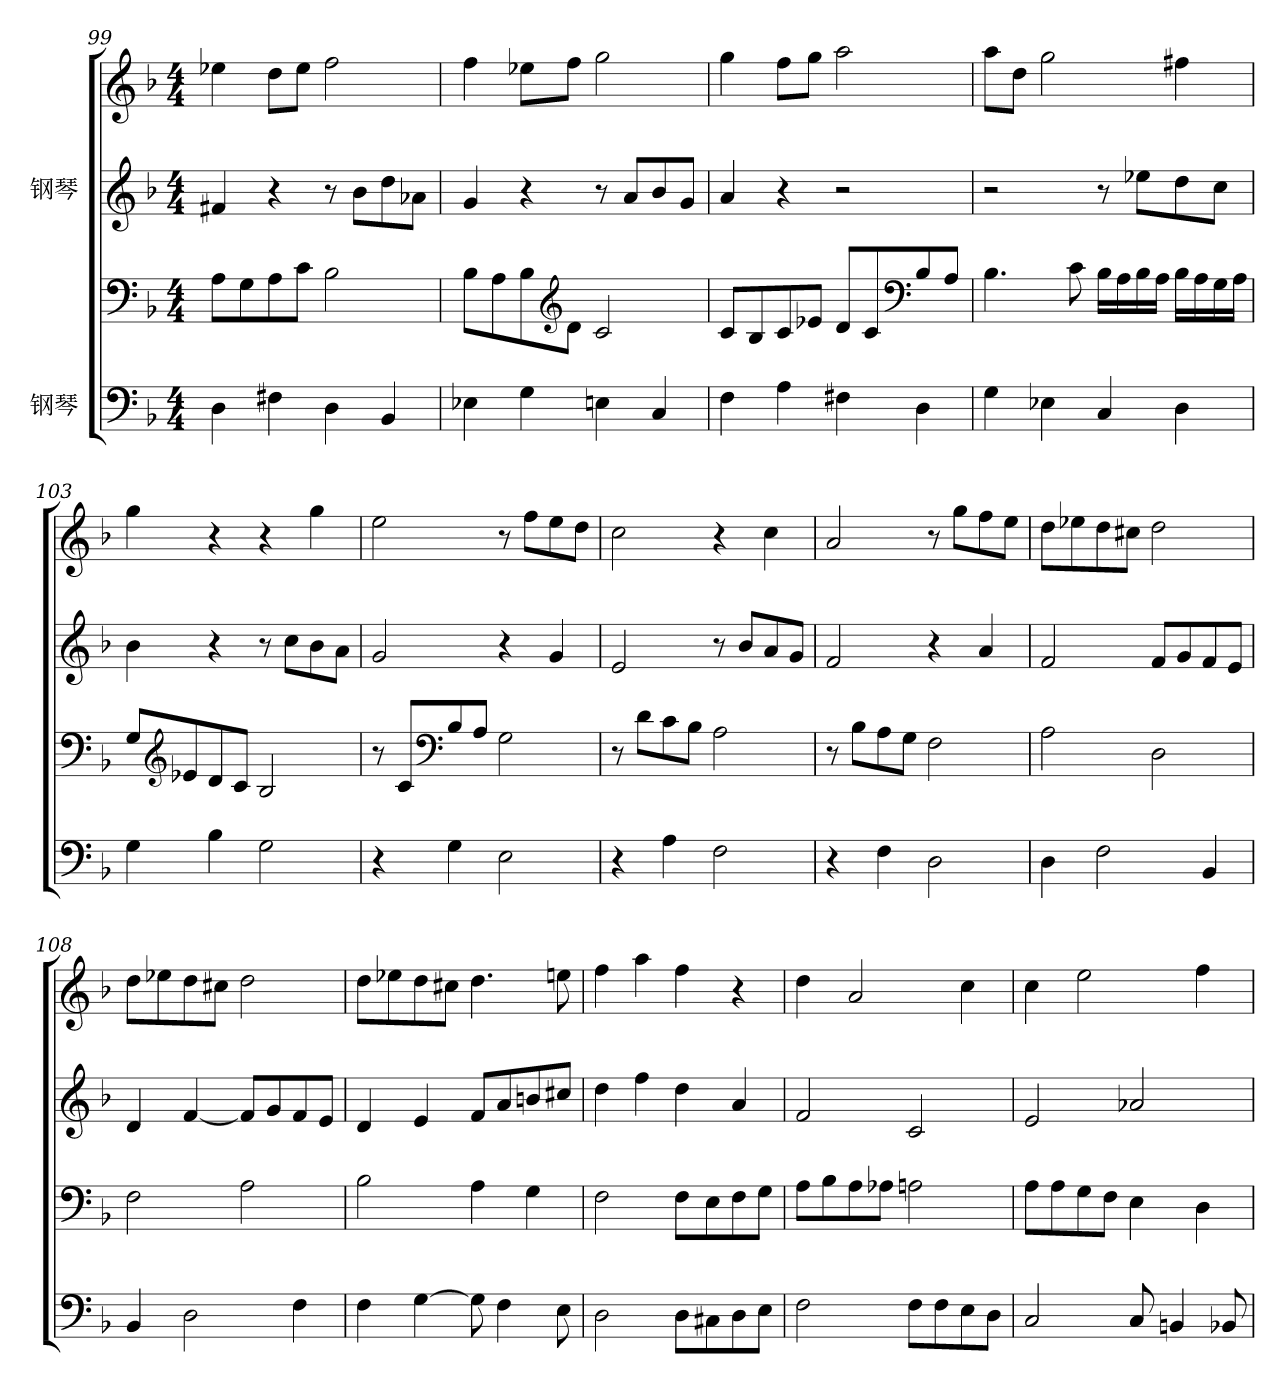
**kern	**kern	**kern	**kern
*part2	*part2	*part1	*part1
*staff4	*staff3	*staff2	*staff1
*I"钢琴	*	*I"钢琴	*
*clefF4	*clefF4	*clefG2	*clefG2
*k[b-]	*k[b-]	*k[b-]	*k[b-]
*M4/4	*M4/4	*M4/4	*M4/4
=99	=99	=99	=99
4D\	8A\L	4f#X/	4ee-X\
.	8G\	.	.
4F#X\	8A\	4r	8dd\L
.	8c\J	.	8ee-\J
4D\	2B-\	8r	2ff\
.	.	8b-\L	.
4BB-/	.	8dd\	.
.	.	8a-X\J	.
!!LO:LB:g=z
=100	=100	=100	=100
4E-X\	8B-\L	4g/	4ff\
.	8A\	.	.
4G\	8B-\	4r	8ee-X\L
*	*clefG2	*	*
.	8d\J	.	8ff\J
4En\	2c/	8r	2gg\
.	.	8a/L	.
4C/	.	8b-/	.
.	.	8g/J	.
=101	=101	=101	=101
4F\	8c/L	4a/	4gg\
.	8B-/	.	.
4A\	8c/	4r	8ff\L
.	8e-X/J	.	8gg\J
4F#X\	8d/L	2r	2aa\
.	8c/	.	.
*	*clefF4	*	*
4D\	8B-/	.	.
.	8A/J	.	.
=102	=102	=102	=102
4G\	4.B-\	2r	8aa\L
.	.	.	8dd\J
4E-X\	.	.	2gg\
.	8c\	.	.
4C/	16B-\LL	8r	.
.	16A\	.	.
.	16B-\	8ee-X\L	.
.	16A\JJ	.	.
4D\	16B-\LL	8dd\	4ff#X\
.	16A\	.	.
.	16G\	8cc\J	.
.	16A\JJ	.	.
!!LO:LB:g=z
=103	=103	=103	=103
4G\	8G/L	4b-\	4gg\
*	*clefG2	*	*
.	8e-X/	.	.
4B-\	8d/	4r	4r
.	8c/J	.	.
2G\	2B-/	8r	4r
.	.	8cc\L	.
.	.	8b-\	4gg\
.	.	8a\J	.
=104	=104	=104	=104
4r	8r	2g/	2ee\
.	8c/L	.	.
*	*clefF4	*	*
4G\	8B-/	.	.
.	8A/J	.	.
2E\	2G\	4r	8r
.	.	.	8ff\L
.	.	4g/	8ee\
.	.	.	8dd\J
=105	=105	=105	=105
4r	8r	2e/	2cc\
.	8d\L	.	.
4A\	8c\	.	.
.	8B-\J	.	.
2F\	2A\	8r	4r
.	.	8b-/L	.
.	.	8a/	4cc\
.	.	8g/J	.
=106	=106	=106	=106
4r	8r	2f/	2a/
.	8B-\L	.	.
4F\	8A\	.	.
.	8G\J	.	.
2D\	2F\	4r	8r
.	.	.	8gg\L
.	.	4a/	8ff\
.	.	.	8ee\J
!!LO:PB:g=z
=107	=107	=107	=107
4D\	2A\	2f/	8dd\L
.	.	.	8ee-X\
2F\	.	.	8dd\
.	.	.	8cc#X\J
.	2D\	8f/L	2dd\
.	.	8g/	.
4BB-/	.	8f/	.
.	.	8e/J	.
=108	=108	=108	=108
4BB-/	2F\	4d/	8dd\L
.	.	.	8ee-X\
2D\	.	[4f/	8dd\
.	.	.	8cc#X\J
.	2A\	8f/L]	2dd\
.	.	8g/	.
4F\	.	8f/	.
.	.	8e/J	.
=109	=109	=109	=109
4F\	2B-\	4d/	8dd\L
.	.	.	8ee-X\
[4G\	.	4e/	8dd\
.	.	.	8cc#X\J
8G\]	4A\	8f/L	4.dd\
4F\	.	8a/	.
.	4G\	8bn/	.
8E\	.	8cc#X/J	8een\
=110	=110	=110	=110
2D\	2F\	4dd\	4ff\
.	.	4ff\	4aa\
8D\L	8F\L	4dd\	4ff\
8C#X\	8E\	.	.
8D\	8F\	4a/	4r
8E\J	8G\J	.	.
!!LO:LB:g=z
=111	=111	=111	=111
2F\	8A\L	2f/	4dd\
.	8B-\	.	.
.	8A\	.	2a/
.	8A-X\J	.	.
8F\L	2An\	2c/	.
8F\	.	.	.
8E\	.	.	4cc\
8D\J	.	.	.
=112	=112	=112	=112
2C/	8A\L	2e/	4cc\
.	8A\	.	.
.	8G\	.	2ee\
.	8F\J	.	.
8C/	4E\	2a-X/	.
4BBn/	.	.	.
.	4D\	.	4ff\
8BB-X/	.	.	.
=	=	=	=
*-	*-	*-	*-
